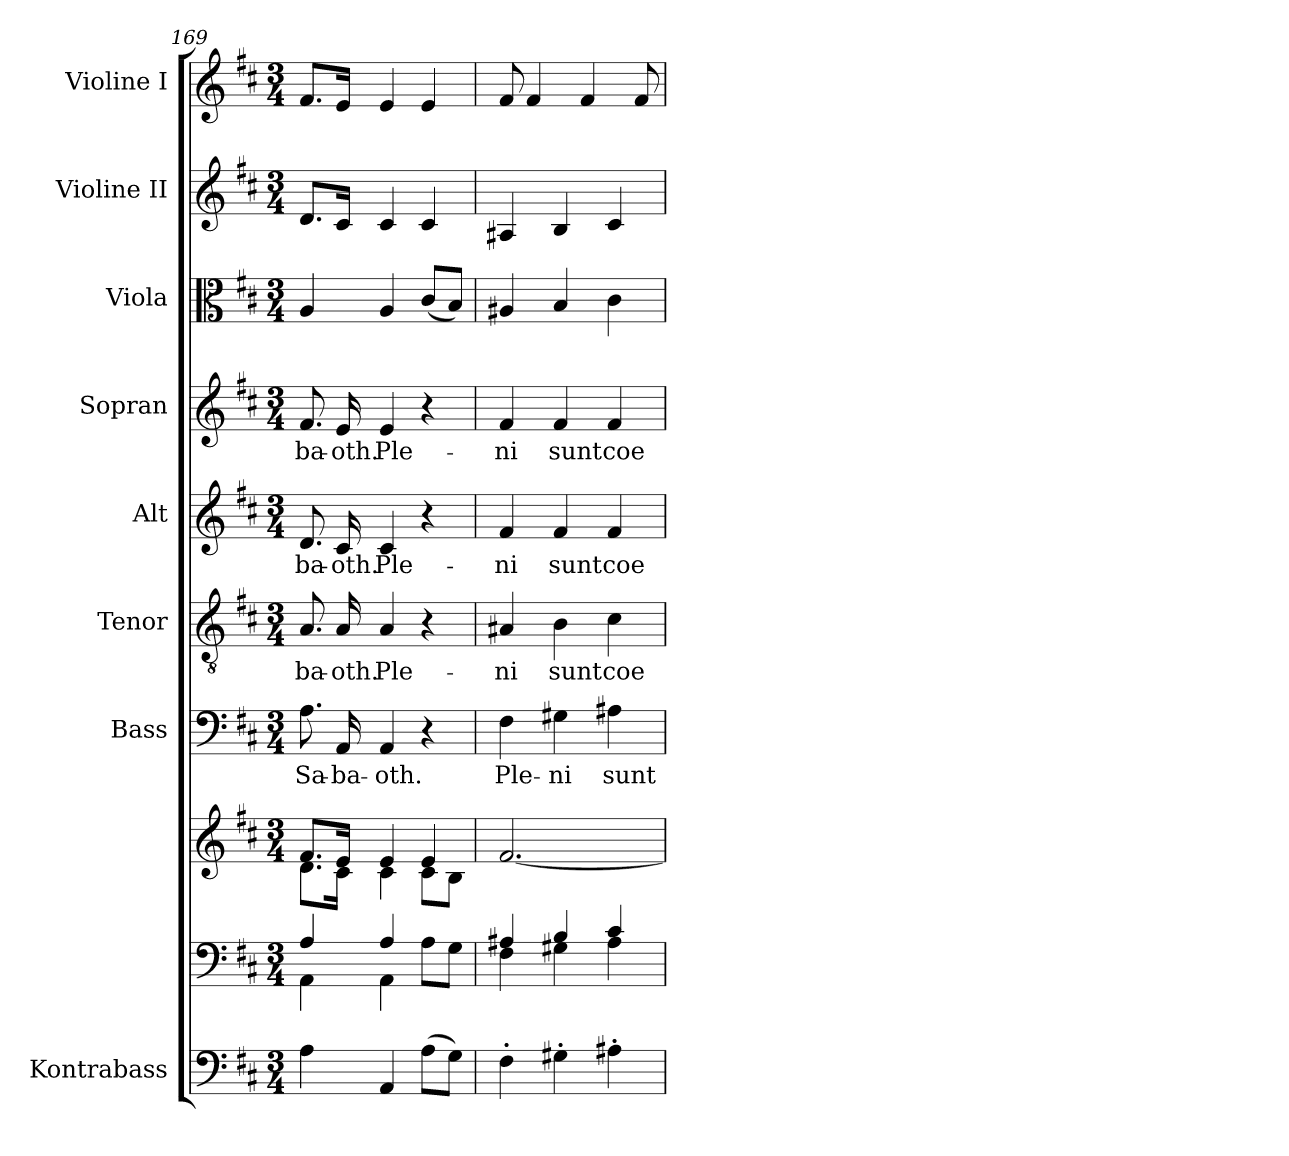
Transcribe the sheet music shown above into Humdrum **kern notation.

**kern	**kern	**kern	**kern	**text	**kern	**text	**kern	**text	**kern	**text	**kern	**kern	**kern
*part9	*part8	*part8	*part7	*part7	*part6	*part6	*part5	*part5	*part4	*part4	*part3	*part2	*part1
*staff10	*staff9	*staff8	*staff7	*staff7	*staff6	*staff6	*staff5	*staff5	*staff4	*staff4	*staff3	*staff2	*staff1
*I"Kontrabass	*	*	*I"Bass	*	*I"Tenor	*	*I"Alt	*	*I"Sopran	*	*I"Viola	*I"Violine II	*I"Violine I
*I'Kb.	*	*	*I'B.	*	*I'T.	*	*I'A.	*	*I'S.	*	*I'Vla.	*I'Vl. II	*I'Vl. I
*clefF4	*clefF4	*clefG2	*clefF4	*	*clefGv2	*	*clefG2	*	*clefG2	*	*clefC3	*clefG2	*clefG2
*ITrd7c12	*	*	*	*	*	*	*	*	*	*	*	*	*
*k[f#c#]	*k[f#c#]	*k[f#c#]	*k[f#c#]	*	*k[f#c#]	*	*k[f#c#]	*	*k[f#c#]	*	*k[f#c#]	*k[f#c#]	*k[f#c#]
*D:	*D:	*D:	*D:	*	*D:	*	*D:	*	*D:	*	*D:	*D:	*D:
*M3/4	*M3/4	*M3/4	*M3/4	*	*M3/4	*	*M3/4	*	*M3/4	*	*M3/4	*M3/4	*M3/4
=169	=169	=169	=169	=169	=169	=169	=169	=169	=169	=169	=169	=169	=169
*	*^	*^	*	*	*	*	*	*	*	*	*	*	*
!	!	!	!	!	!	!LO:LY:b	!	!LO:LY:b	!	!LO:LY:b	!	!LO:LY:b	!	!	!
4AA\	4A/	4AA\	8.f#/L	8.d\L	8.A\	Sa-	8.A/	-ba-	8.d/	-ba-	8.f#/	-ba-	4A/	8.d/L	8.f#/L
!	!	!	!	!	!	!LO:LY:b	!	!LO:LY:b	!	!LO:LY:b	!	!LO:LY:b	!	!	!
.	.	.	16e/Jk	16c#\Jk	16AA/	-ba-	16A/	-oth.	16c#/	-oth.	16e/	-oth.	.	16c#/Jk	16e/Jk
!	!	!	!	!	!	!LO:LY:b	!	!LO:LY:b	!	!LO:LY:b	!	!LO:LY:b	!	!	!
4AAA/	4A/	4AA\	4e/	4c#\	4AA/	-oth.	4A/	Ple-	4c#/	Ple-	4e/	Ple-	4A/	4c#/	4e/
(>8AA\L	4ryy	8A\L	4e/	8c#\L	4r	.	4r	.	4r	.	4r	.	(<8c#/L	4c#/	4e/
8GG\J)	.	8G\J	.	8B\J	.	.	.	.	.	.	.	.	8B/J)	.	.
=170	=170	=170	=170	=170	=170	=170	=170	=170	=170	=170	=170	=170	=170	=170	=170
!	!	!	!	!	!	!LO:LY:b	!	!LO:LY:b	!	!LO:LY:b	!	!LO:LY:b	!	!	!
*	*	*	*v	*v	*	*	*	*	*	*	*	*	*	*	*
4FF#'>\	4A#X/	4F#\	[2.f#/	4F#\	Ple-	4A#X/	-ni	4f#/	-ni	4f#/	-ni	4A#X/	4A#X/	8f#/
.	.	.	.	.	.	.	.	.	.	.	.	.	.	4f#/
!	!	!	!	!	!LO:LY:b	!	!LO:LY:b	!	!LO:LY:b	!	!LO:LY:b	!	!	!
4GG#X'>\	4B/	4G#X\	.	4G#X\	-ni	4B\	sunt	4f#/	sunt	4f#/	sunt	4B/	4B/	.
.	.	.	.	.	.	.	.	.	.	.	.	.	.	4f#/
!	!	!	!	!	!LO:LY:b	!	!LO:LY:b	!	!LO:LY:b	!	!LO:LY:b	!	!	!
4AA#X'>\	4c#/	4A#\	.	4A#X\	sunt	4c#\	coe-	4f#/	coe-	4f#/	coe-	4c#\	4c#/	.
.	.	.	.	.	.	.	.	.	.	.	.	.	.	8f#/
*	*v	*v	*	*	*	*	*	*	*	*	*	*	*	*
=	=	=	=	=	=	=	=	=	=	=	=	=	=
*-	*-	*-	*-	*-	*-	*-	*-	*-	*-	*-	*-	*-	*-
